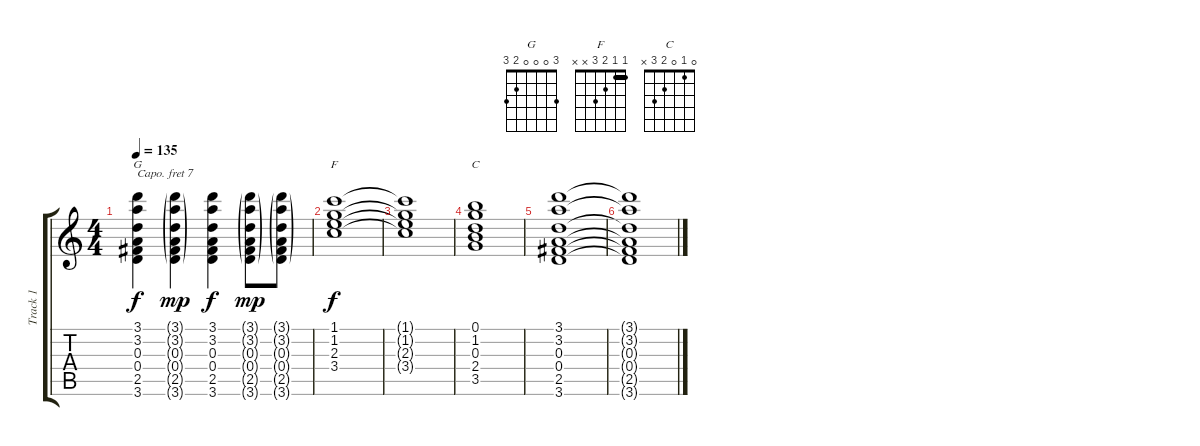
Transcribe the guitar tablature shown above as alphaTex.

\track ("Track 1" "Track 1") {instrument acousticguitarsteel}
\staff {score tabs}
\capo 7
\tuning (E4 B3 G3 D3 A2 E2) {hide}
\chord ("G" 3 0 0 0 2 3)
\chord ("F" 1 1 2 3 x x) {barre 1}
\chord ("C" 0 1 0 2 3 x)
\ts (4 4)
\tempo 135
\clef g2
\ks c
(3.1 3.2 0.3 0.4 2.5 3.6).4{ch "G" dy f} (3.1{g} 3.2{g} 0.3{g} 0.4{g} 2.5{g} 3.6{g}).4{dy mp} (3.1 3.2 0.3 0.4 2.5 3.6).4{dy f} (3.1{g} 3.2{g} 0.3{g} 0.4{g} 2.5{g} 3.6{g}).8{dy mp} (3.1{g} 3.2{g} 0.3{g} 0.4{g} 2.5{g} 3.6{g}).8 |
(1.1 1.2 2.3 3.4).1{ch "F" dy f} |
(1.1{t} 1.2{t} 2.3{t} 3.4{t}).1 |
(0.1 1.2 0.3 2.4 3.5).1{ch "C"} |
(3.1 3.2 0.3 0.4 2.5 3.6).1 |
(3.1{t} 3.2{t} 0.3{t} 0.4{t} 2.5{t} 3.6{t}).1
